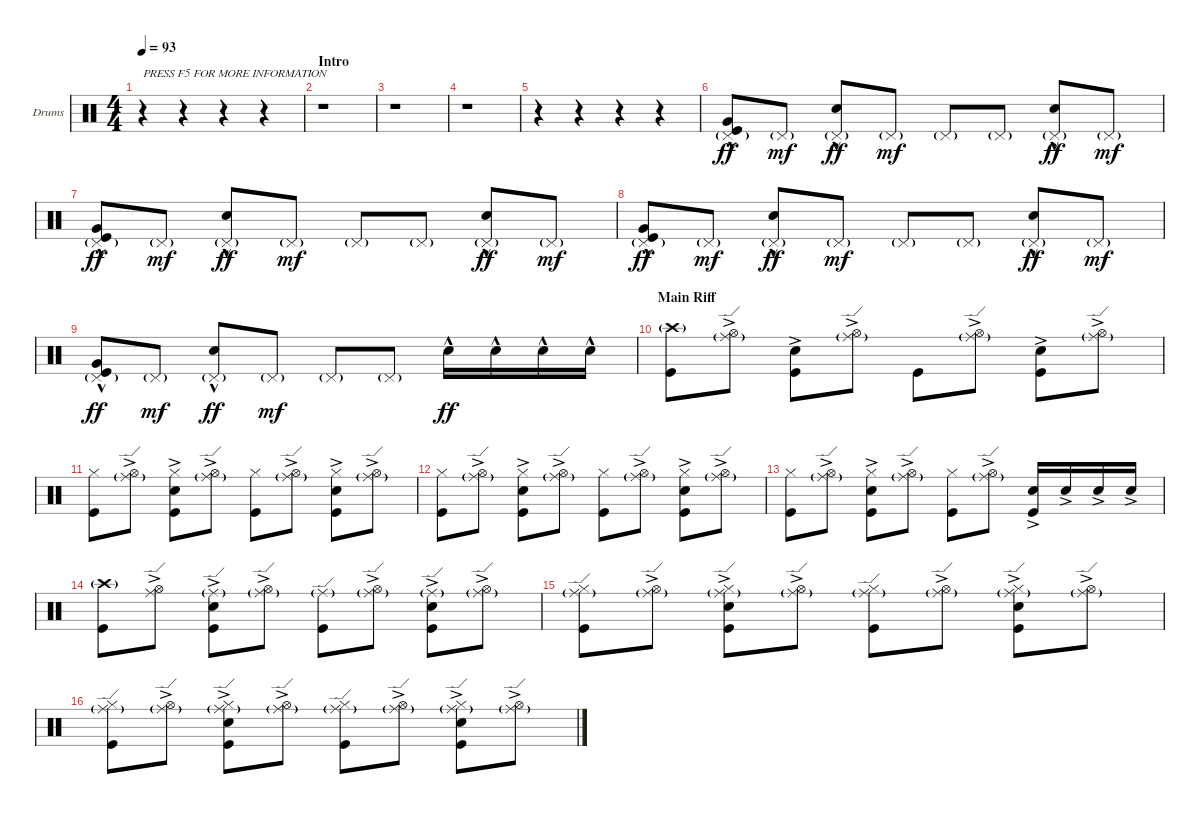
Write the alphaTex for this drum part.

\defaultSystemsLayout 4
\bracketExtendMode groupsimilarinstruments
\firstSystemTrackNameOrientation horizontal
\otherSystemsTrackNameOrientation horizontal
\track ("Drums" "Drums") {instrument percussion}
\staff {score}
\articulation defaults
\ts (4 4)
\tempo 93
\clef neutral
\scale
0.474178
\ks c
r.4{txt "PRESS F5 FOR MORE INFORMATION" dy ff} r.4 r.4 r.4 |
\section ("" "Intro")
\scale
0.262911 r.1 |
\scale
0.262911 r.1 |
\scale
0.333333 r.1 |
\scale
0.333333 r.4 r.4 r.4 r.4 |
\scale
0.333333 ("Very Low Tom (hit)"{hac} "Kick (hit)" "Pedal Hi-Hat (hit)"{g}).8 "Pedal Hi-Hat (hit)"{g}.8{dy mf} ("Snare (hit) 2"{hac} "Pedal Hi-Hat (hit)"{g}).8{dy ff} "Pedal Hi-Hat (hit)"{g}.8{dy mf} "Pedal Hi-Hat (hit)"{g}.8 "Pedal Hi-Hat (hit)"{g}.8 ("Snare (hit) 2"{hac} "Pedal Hi-Hat (hit)"{g}).8{dy ff} "Pedal Hi-Hat (hit)"{g}.8{dy mf} |
\scale
0.333333 ("Very Low Tom (hit)"{hac} "Kick (hit)" "Pedal Hi-Hat (hit)"{g}).8{dy ff} "Pedal Hi-Hat (hit)"{g}.8{dy mf} ("Snare (hit) 2"{hac} "Pedal Hi-Hat (hit)"{g}).8{dy ff} "Pedal Hi-Hat (hit)"{g}.8{dy mf} "Pedal Hi-Hat (hit)"{g}.8 "Pedal Hi-Hat (hit)"{g}.8 ("Snare (hit) 2"{hac} "Pedal Hi-Hat (hit)"{g}).8{dy ff} "Pedal Hi-Hat (hit)"{g}.8{dy mf} |
\scale
0.333333 ("Very Low Tom (hit)"{hac} "Kick (hit)" "Pedal Hi-Hat (hit)"{g}).8{dy ff} "Pedal Hi-Hat (hit)"{g}.8{dy mf} ("Snare (hit) 2"{hac} "Pedal Hi-Hat (hit)"{g}).8{dy ff} "Pedal Hi-Hat (hit)"{g}.8{dy mf} "Pedal Hi-Hat (hit)"{g}.8 "Pedal Hi-Hat (hit)"{g}.8 ("Snare (hit) 2"{hac} "Pedal Hi-Hat (hit)"{g}).8{dy ff} "Pedal Hi-Hat (hit)"{g}.8{dy mf} |
\scale
0.333333 ("Very Low Tom (hit)"{hac} "Kick (hit)" "Pedal Hi-Hat (hit)"{g}).8{dy ff} "Pedal Hi-Hat (hit)"{g}.8{dy mf} ("Snare (hit) 2"{hac} "Pedal Hi-Hat (hit)"{g}).8{dy ff} "Pedal Hi-Hat (hit)"{g}.8{dy mf} "Pedal Hi-Hat (hit)"{g}.8 "Pedal Hi-Hat (hit)"{g}.8 "Snare (hit) 2"{hac}.16{dy ff} "Snare (hit) 2"{hac}.16 "Snare (hit) 2"{hac}.16 "Snare (hit) 2"{hac}.16 |
\section ("" "Main Riff")
\scale
0.333333 ("Kick (hit)" "Crash high (hit)"{g}).8 ("Hi-Hat (open)"{ac} "Ride (edge)"{g}).8 ("Snare (hit) 2"{ac} "Kick (hit)").8 ("Hi-Hat (open)"{ac} "Ride (edge)"{g}).8 "Kick (hit)".8 ("Hi-Hat (open)"{ac} "Ride (edge)"{g}).8 ("Snare (hit) 2"{ac} "Kick (hit)").8 ("Hi-Hat (open)"{ac} "Ride (edge)"{g}).8 |
\scale
0.333333 ("Kick (hit)" "Hi-Hat (closed)").8 ("Hi-Hat (open)"{ac} "Ride (edge)"{g}).8 ("Snare (hit) 2"{ac} "Kick (hit)" "Hi-Hat (closed)").8 ("Hi-Hat (open)"{ac} "Ride (edge)"{g}).8 ("Kick (hit)" "Hi-Hat (closed)").8 ("Hi-Hat (open)"{ac} "Ride (edge)"{g}).8 ("Snare (hit) 2"{ac} "Kick (hit)" "Hi-Hat (closed)").8 ("Hi-Hat (open)"{ac} "Ride (edge)"{g}).8 |
\scale
0.333333 ("Kick (hit)" "Hi-Hat (closed)").8 ("Hi-Hat (open)"{ac} "Ride (edge)"{g}).8 ("Snare (hit) 2"{ac} "Kick (hit)" "Hi-Hat (closed)").8 ("Hi-Hat (open)"{ac} "Ride (edge)"{g}).8 ("Kick (hit)" "Hi-Hat (closed)").8 ("Hi-Hat (open)"{ac} "Ride (edge)"{g}).8 ("Snare (hit) 2"{ac} "Kick (hit)" "Hi-Hat (closed)").8 ("Hi-Hat (open)"{ac} "Ride (edge)"{g}).8 |
("Kick (hit)" "Hi-Hat (closed)").8 ("Hi-Hat (open)"{ac} "Ride (edge)"{g}).8 ("Snare (hit) 2"{ac} "Kick (hit)" "Hi-Hat (closed)").8 ("Hi-Hat (open)"{ac} "Ride (edge)"{g}).8 ("Kick (hit)" "Hi-Hat (closed)").8 ("Hi-Hat (open)"{ac} "Ride (edge)"{g}).8 ("Snare (hit) 2"{ac} "Kick (hit)").16 "Snare (hit) 2"{ac}.16 "Snare (hit) 2"{ac}.16 "Snare (hit) 2"{ac}.16 |
("Kick (hit)" "Crash high (hit)"{g}).8 ("Hi-Hat (open)"{ac} "Ride (edge)").8 ("Snare (hit) 2"{ac} "Kick (hit)" "Ride (edge)"{g}).8 ("Hi-Hat (open)"{ac} "Ride (edge)"{g}).8 ("Kick (hit)" "Ride (edge)"{g}).8 ("Hi-Hat (open)"{ac} "Ride (edge)"{g}).8 ("Snare (hit) 2"{ac} "Kick (hit)" "Ride (edge)"{g}).8 ("Hi-Hat (open)"{ac} "Ride (edge)"{g}).8 |
("Kick (hit)" "Hi-Hat (closed)" "Ride (edge)"{g}).8 ("Hi-Hat (open)"{ac} "Ride (edge)"{g}).8 ("Snare (hit) 2"{ac} "Kick (hit)" "Hi-Hat (closed)" "Ride (edge)"{g}).8 ("Hi-Hat (open)"{ac} "Ride (edge)"{g}).8 ("Kick (hit)" "Hi-Hat (closed)" "Ride (edge)"{g}).8 ("Hi-Hat (open)"{ac} "Ride (edge)"{g}).8 ("Snare (hit) 2"{ac} "Kick (hit)" "Hi-Hat (closed)" "Ride (edge)"{g}).8 ("Hi-Hat (open)"{ac} "Ride (edge)"{g}).8 |
("Kick (hit)" "Hi-Hat (closed)" "Ride (edge)"{g}).8 ("Hi-Hat (open)"{ac} "Ride (edge)"{g}).8 ("Snare (hit) 2"{ac} "Kick (hit)" "Hi-Hat (closed)" "Ride (edge)"{g}).8 ("Hi-Hat (open)"{ac} "Ride (edge)"{g}).8 ("Kick (hit)" "Hi-Hat (closed)" "Ride (edge)"{g}).8 ("Hi-Hat (open)"{ac} "Ride (edge)"{g}).8 ("Snare (hit) 2"{ac} "Kick (hit)" "Hi-Hat (closed)" "Ride (edge)"{g}).8 ("Hi-Hat (open)"{ac} "Ride (edge)"{g}).8
